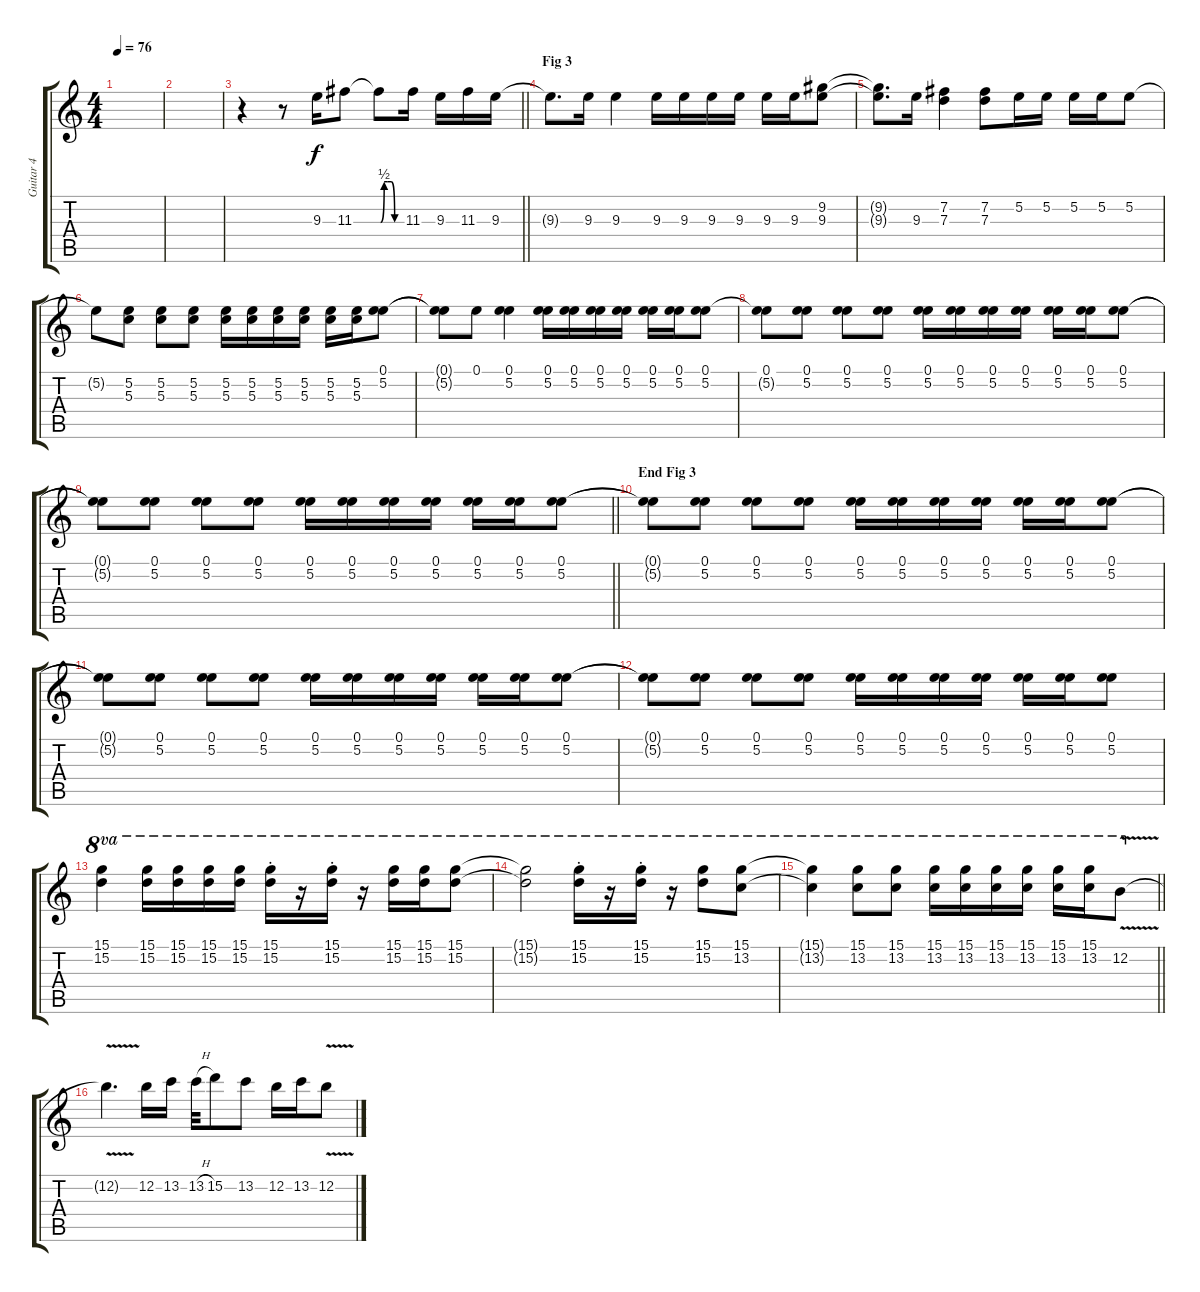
\track ("Guitar 4" "Guitar 4") {instrument distortionguitar}
\staff {score tabs}
\tuning (E4 B3 G3 D3 A2 E2) {hide}
\ts (4 4)
\tempo 76
\clef g2
\ks c
|
|
\barLineRight lightlight
r.4 r.8 9.3.16 11.3.8 11.3{be (custom 0 0 10 2 20 2 30 2 40 0 60 0) t}.8 11.3.16 9.3.16 11.3.16 9.3.16 |
\section ("" "Fig 3")
9.3{t}.8{d} 9.3.16 9.3.4 9.3.16 9.3.16 9.3.16 9.3.16 9.3.16 9.3.16 (9.2 9.3).8 |
(9.2{t} 9.3{t}).8{d} 9.3.16 (7.2 7.3).4 (7.2 7.3).8 5.2.16 5.2.16 5.2.16 5.2.16 5.2.8 |
5.2{t}.8 (5.2 5.3).8 (5.2 5.3).8 (5.2 5.3).8 (5.2 5.3).16 (5.2 5.3).16 (5.2 5.3).16 (5.2 5.3).16 (5.2 5.3).16 (5.2 5.3).16 (0.1 5.2).8 |
(0.1{t} 5.2{t}).8 0.1.8 (0.1 5.2).4 (0.1 5.2).16 (0.1 5.2).16 (0.1 5.2).16 (0.1 5.2).16 (0.1 5.2).16 (0.1 5.2).16 (0.1 5.2).8 |
(0.1 5.2{t}).8 (0.1 5.2).8 (0.1 5.2).8 (0.1 5.2).8 (0.1 5.2).16 (0.1 5.2).16 (0.1 5.2).16 (0.1 5.2).16 (0.1 5.2).16 (0.1 5.2).16 (0.1 5.2).8 |
\barLineRight lightlight
(0.1{t} 5.2{t}).8 (0.1 5.2).8 (0.1 5.2).8 (0.1 5.2).8 (0.1 5.2).16 (0.1 5.2).16 (0.1 5.2).16 (0.1 5.2).16 (0.1 5.2).16 (0.1 5.2).16 (0.1 5.2).8 |
\section ("" "End Fig 3")
(0.1{t} 5.2{t}).8 (0.1 5.2).8 (0.1 5.2).8 (0.1 5.2).8 (0.1 5.2).16 (0.1 5.2).16 (0.1 5.2).16 (0.1 5.2).16 (0.1 5.2).16 (0.1 5.2).16 (0.1 5.2).8 |
(0.1{t} 5.2{t}).8 (0.1 5.2).8 (0.1 5.2).8 (0.1 5.2).8 (0.1 5.2).16 (0.1 5.2).16 (0.1 5.2).16 (0.1 5.2).16 (0.1 5.2).16 (0.1 5.2).16 (0.1 5.2).8 |
(0.1{t} 5.2{t}).8 (0.1 5.2).8 (0.1 5.2).8 (0.1 5.2).8 (0.1 5.2).16 (0.1 5.2).16 (0.1 5.2).16 (0.1 5.2).16 (0.1 5.2).16 (0.1 5.2).16 (0.1 5.2).8 |
(15.1 15.2).4{ot 8va} (15.1 15.2).16{ot 8va} (15.1 15.2).16{ot 8va} (15.1 15.2).16{ot 8va} (15.1 15.2).16{ot 8va} (15.1{st} 15.2{st}).16{ot 8va} r.16{ot 8va} (15.1{st} 15.2{st}).16{ot 8va} r.16{ot 8va} (15.1 15.2).16{ot 8va} (15.1 15.2).16{ot 8va} (15.1 15.2).8{ot 8va} |
(15.1{t} 15.2{t}).2{ot 8va} (15.1{st} 15.2{st}).16{ot 8va} r.16{ot 8va} (15.1{st} 15.2{st}).16{ot 8va} r.16{ot 8va} (15.1 15.2).8{ot 8va} (15.1 13.2).8{ot 8va} |
\barLineRight lightlight
(15.1{t} 13.2{t}).4{ot 8va} (15.1 13.2).8{ot 8va} (15.1 13.2).8{ot 8va} (15.1 13.2).16{ot 8va} (15.1 13.2).16{ot 8va} (15.1 13.2).16{ot 8va} (15.1 13.2).16{ot 8va} (15.1 13.2).16{ot 8va} (15.1 13.2).16{ot 8va} 12.2{v}.8{ot 8va} |
12.2{t}.4{d} 12.2.16 13.2.16 13.2{h}.32 15.2.8 13.2.8 12.2.16 13.2.16 12.2{v}.8
